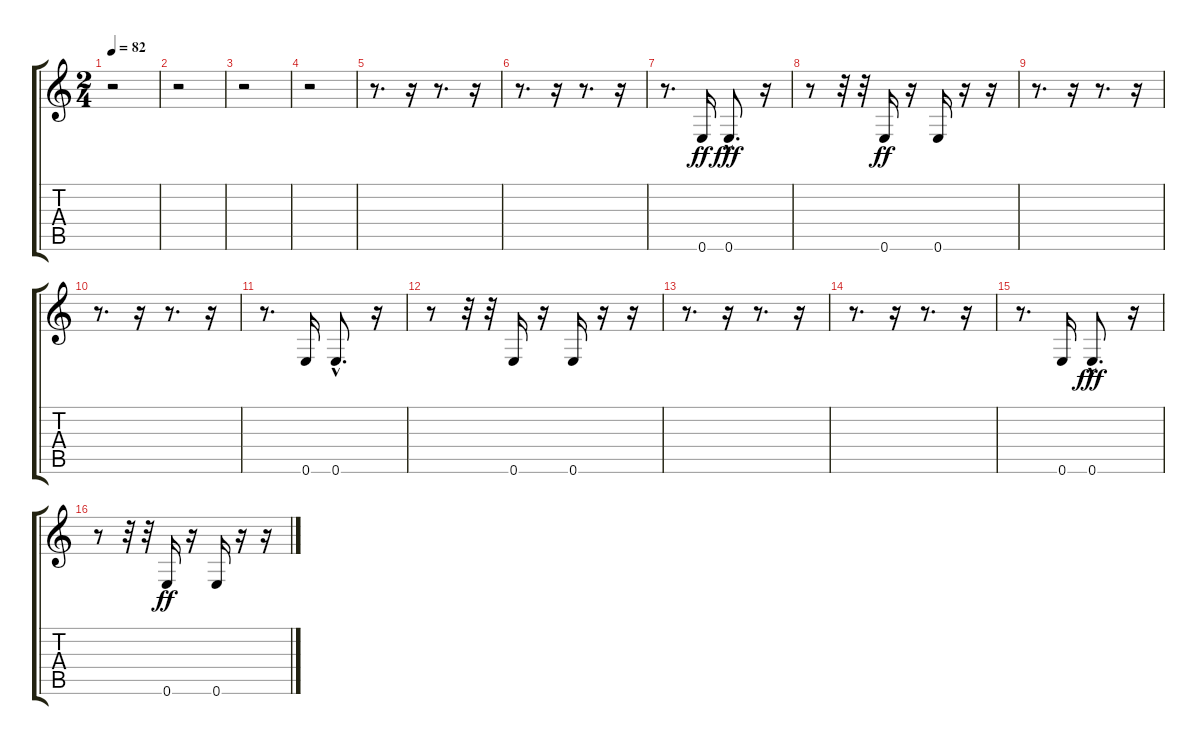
\track "" {instrument electricbasspick}
\staff {score tabs}
\tuning (E4 B3 G3 D3 A2 E2) {hide}
\ts (2 4)
\tempo 82
\clef g2
\ks c
r.2{dy ff instrument electricbasspick} |
r.2 |
r.2 |
r.2 |
r.8{d} r.16 r.8{d} r.16 |
r.8{d} r.16 r.8{d} r.16 |
r.8{d} 0.6.16 0.6{hac}.8{d dy fff} r.16 |
r.8 r.32 r.32 0.6.16{dy ff} r.16 0.6.16 r.16 r.16 |
r.8{d} r.16 r.8{d} r.16 |
r.8{d} r.16 r.8{d} r.16 |
r.8{d} 0.6.16 0.6{hac}.8{d} r.16 |
r.8 r.32 r.32 0.6.16 r.16 0.6.16 r.16 r.16 |
r.8{d} r.16 r.8{d} r.16 |
r.8{d} r.16 r.8{d} r.16 |
r.8{d} 0.6.16 0.6{hac}.8{d dy fff} r.16 |
r.8 r.32 r.32 0.6.16{dy ff} r.16 0.6.16 r.16 r.16
